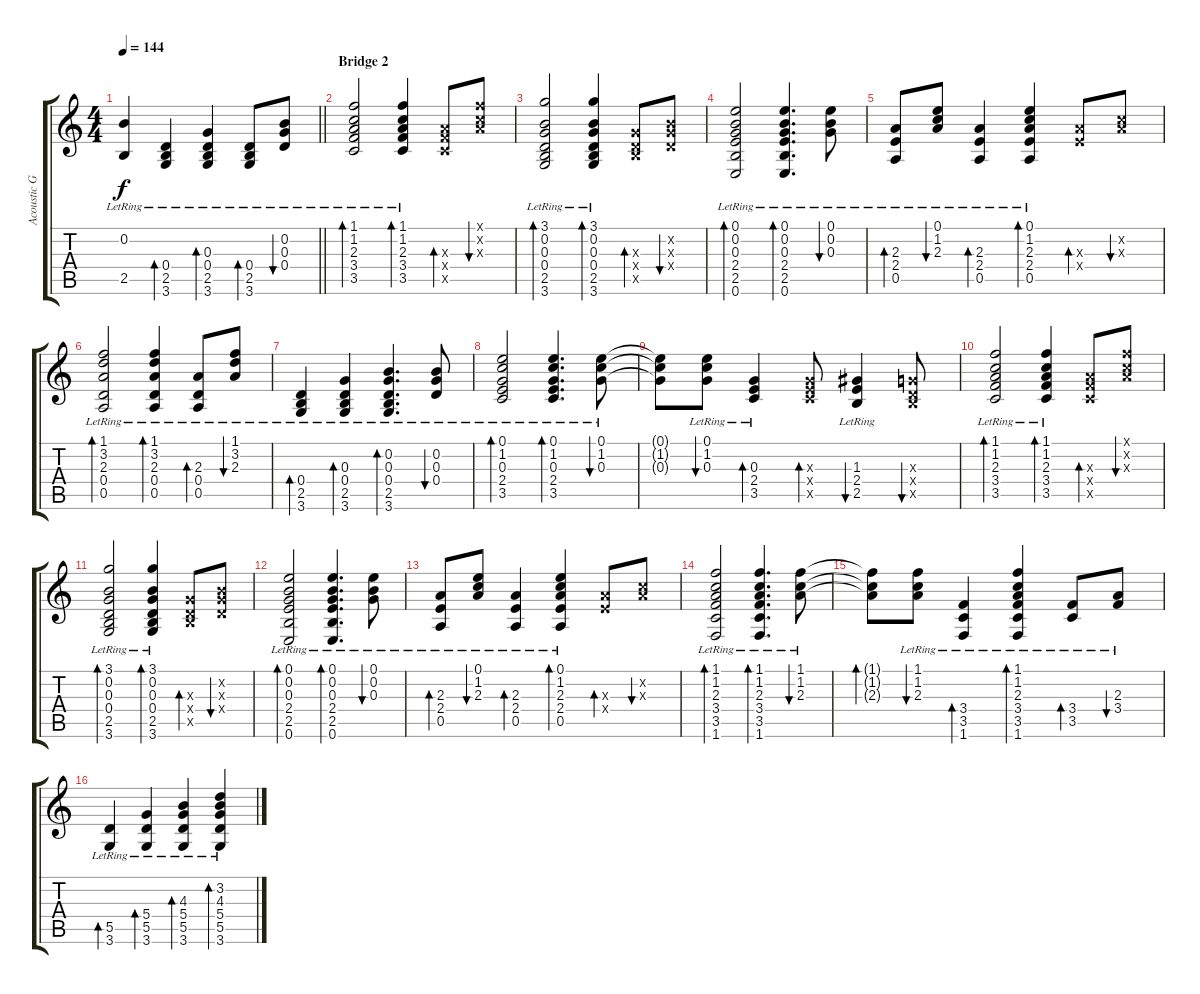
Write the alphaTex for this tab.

\track ("Acoustic Guitar" "Acoustic G") {instrument acousticguitarsteel}
\staff {score tabs}
\tuning (E4 B3 G3 D3 A2 E2) {hide}
\ts (4 4)
\tempo 144
\clef g2
\barLineRight lightlight
\ks c
(0.2{lr} 2.5{lr}).4{dy f} (0.4{lr} 2.5{lr} 3.6{lr}).4{bd 30} (0.3{lr} 0.4{lr} 2.5{lr} 3.6{lr}).4{bd 30} (0.4{lr} 2.5{lr} 3.6{lr}).8{bd 30} (0.2{lr} 0.3{lr} 0.4{lr}).8{bu 30} |
\section ("" "Bridge 2")
(1.1{lr} 1.2{lr} 2.3{lr} 3.4{lr} 3.5{lr}).2{bd 60} (1.1{lr} 1.2{lr} 2.3{lr} 3.4{lr} 3.5{lr}).4{bd 30} (2.3{x} 3.4{x} 3.5{x}).8{bd 30} (1.1{x} 1.2{x} 2.3{x}).8{bu 30} |
(3.1{lr} 0.2{lr} 0.3{lr} 0.4{lr} 2.5{lr} 3.6{lr}).2{bd 30} (3.1{lr} 0.2{lr} 0.3{lr} 0.4{lr} 2.5{lr} 3.6{lr}).4{bd 30} (0.3{x} 0.4{x} 2.5{x}).8{bd 30} (0.2{x} 0.3{x} 0.4{x}).8{bu 30} |
(0.1{lr} 0.2{lr} 0.3{lr} 2.4{lr} 2.5{lr} 0.6{lr}).2{bd 30} (0.1{lr} 0.2{lr} 0.3{lr} 2.4{lr} 2.5{lr} 0.6{lr}).4{d bd 30} (0.1{lr} 0.2{lr} 0.3{lr}).8{bu 30} |
(2.3{lr} 2.4{lr} 0.5{lr}).8{bd 30} (0.1{lr} 1.2{lr} 2.3{lr}).8{bu 30} (2.3{lr} 2.4{lr} 0.5{lr}).4{bd 30} (0.1{lr} 1.2{lr} 2.3{lr} 2.4{lr} 0.5{lr}).4{bd 30} (2.3{x} 2.4{x}).8{bd 30} (1.2{x} 2.3{x}).8{bu 30} |
(1.1{lr} 3.2{lr} 2.3{lr} 0.4{lr} 0.5{lr}).2{bd 30} (1.1{lr} 3.2{lr} 2.3{lr} 0.4{lr} 0.5{lr}).4{bd 30} (2.3{lr} 0.4{lr} 0.5{lr}).8{bd 30} (1.1{lr} 3.2{lr} 2.3{lr}).8{bu 30} |
(0.4{lr} 2.5{lr} 3.6{lr}).4{bd 30} (0.3{lr} 0.4{lr} 2.5{lr} 3.6{lr}).4{bd 30} (0.2{lr} 0.3{lr} 0.4{lr} 2.5{lr} 3.6{lr}).4{d bd 30} (0.2{lr} 0.3{lr} 0.4{lr}).8{bu 30} |
(0.1{lr} 1.2{lr} 0.3{lr} 2.4{lr} 3.5{lr}).2{bd 30} (0.1{lr} 1.2{lr} 0.3{lr} 2.4{lr} 3.5{lr}).4{d bd 30} (0.1{lr} 1.2{lr} 0.3{lr}).8{bu 30} |
(0.1{t} 1.2{t} 0.3{t}).8 (0.1{lr} 1.2{lr} 0.3{lr}).8{bu 30} (0.3{lr} 2.4{lr} 3.5{lr}).4{bd 30} (0.3{x} 2.4{x} 3.5{x}).8{bd 30} (1.3{lr} 2.4{lr} 2.5{lr}).4{bu 30} (0.3{x} 0.4{x} 2.5{x}).8{bu 30} |
(1.1{lr} 1.2{lr} 2.3{lr} 3.4{lr} 3.5{lr}).2{bd 60} (1.1{lr} 1.2{lr} 2.3{lr} 3.4{lr} 3.5{lr}).4{bd 30} (2.3{x} 3.4{x} 3.5{x}).8{bd 30} (1.1{x} 1.2{x} 2.3{x}).8{bu 30} |
(3.1{lr} 0.2{lr} 0.3{lr} 0.4{lr} 2.5{lr} 3.6{lr}).2{bd 30} (3.1{lr} 0.2{lr} 0.3{lr} 0.4{lr} 2.5{lr} 3.6{lr}).4{bd 30} (0.3{x} 0.4{x} 2.5{x}).8{bd 30} (0.2{x} 0.3{x} 0.4{x}).8{bu 30} |
(0.1{lr} 0.2{lr} 0.3{lr} 2.4{lr} 2.5{lr} 0.6{lr}).2{bd 30} (0.1{lr} 0.2{lr} 0.3{lr} 2.4{lr} 2.5{lr} 0.6{lr}).4{d bd 30} (0.1{lr} 0.2{lr} 0.3{lr}).8{bu 30} |
(2.3{lr} 2.4{lr} 0.5{lr}).8{bd 30} (0.1{lr} 1.2{lr} 2.3{lr}).8{bu 30} (2.3{lr} 2.4{lr} 0.5{lr}).4{bd 30} (0.1{lr} 1.2{lr} 2.3{lr} 2.4{lr} 0.5{lr}).4{bd 30} (2.3{x} 2.4{x}).8{bd 30} (1.2{x} 2.3{x}).8{bu 30} |
(1.1{lr} 1.2{lr} 2.3{lr} 3.4{lr} 3.5{lr} 1.6{lr}).2{bd 30} (1.1{lr} 1.2{lr} 2.3{lr} 3.4{lr} 3.5{lr} 1.6{lr}).4{d bd 30} (1.1{lr} 1.2{lr} 2.3{lr}).8{bu 30} |
(1.1{t} 1.2{t} 2.3{t}).8{bd 60} (1.1{lr} 1.2{lr} 2.3{lr}).8{bu 30} (3.4{lr} 3.5{lr} 1.6{lr}).4{bd 30} (1.1{lr} 1.2{lr} 2.3{lr} 3.4{lr} 3.5{lr} 1.6{lr}).4{bd 30} (3.4{lr} 3.5{lr}).8{bd 30} (2.3{lr} 3.4{lr}).8{bu 30} |
(5.5{lr} 3.6{lr}).4{bd 30} (5.4{lr} 5.5{lr} 3.6{lr}).4{bd 30} (4.3{lr} 5.4{lr} 5.5{lr} 3.6{lr}).4{bd 30} (3.2{lr} 4.3{lr} 5.4{lr} 5.5{lr} 3.6{lr}).4{bd 30}
